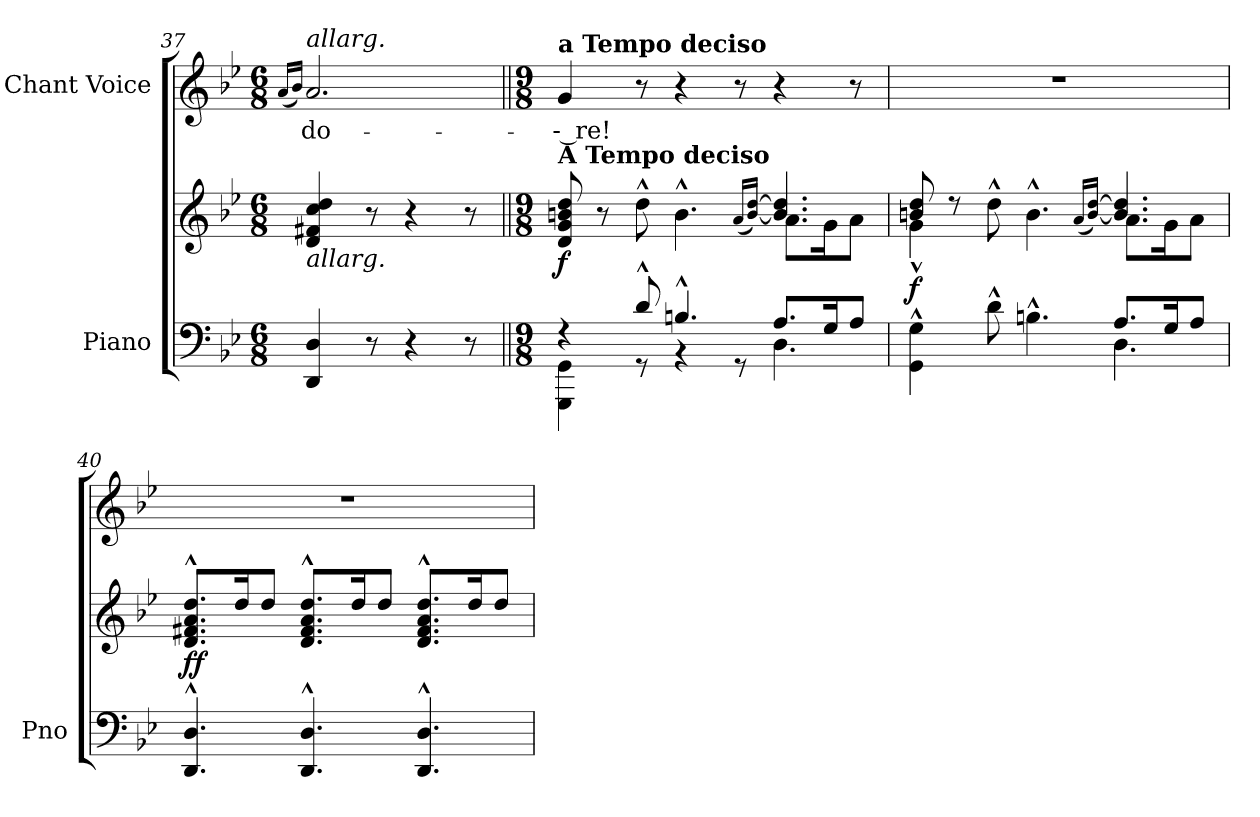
**kern	**kern	**dynam	**kern	**text
*part2	*part2	*part2	*part1	*part1
*staff3	*staff2	*staff2/3	*staff1	*staff1
*I"Piano	*	*	*I"Chant Voice	*
*I'Pno	*	*	*	*
*clefF4	*clefG2	*	*clefG2	*
*k[b-e-]	*k[b-e-]	*	*k[b-e-]	*
*M6/8	*M6/8	*	*M6/8	*
=37	=37	=37	=37	=37
.	.	.	(<16qa/LL	.
.	.	.	16qb-/JJ)	.
!	!	!	!LO:TX:a:i:t=allarg.	!
!	!LO:TX:b:i:t=allarg.	!	!	!
!	!	!	!	!LO:LY:b
4DD/ 4D/	4d/ 4f#X/ 4cc/ 4dd/	.	2.a/	-do-
8r	8r	.	.	.
4r	4r	.	.	.
8r	8r	.	.	.
!!LO:PB:g=z
=38||	=38||	=38||	=38||	=38||
*M9/8	*M9/8	*	*M9/8	*
*	*	*	*MM120	*
*^	*^	*	*	*
!	!	!	!	!	!LO:TX:a:B:t=a Tempo deciso	!
!	!	!LO:TX:a:B:t=A Tempo deciso	!	!	!	!
!	!	!	!	!LO:DY:b	!	!LO:LY:b
4rF	4GGG\ 4GG\	8d/ 8g/ 8bn/ 8dd/	2.ryy	f	4g/	-- re!
.	.	8r	.	.	.	.
8d^^/	8r	8dd^^\	.	.	8r	.
4.Bn^^/	4rBB	4.b^^\	.	.	4r	.
.	8r	.	.	.	8r	.
.	.	(<16qa/LL	.	.	.	.
.	.	[16qb/ [16qdd/JJ)	.	.	.	.
8.A/L	4.D\	4.b/] 4.dd/]	8.a\L	.	4r	.
16G/K	.	.	16g\K	.	.	.
8A/J	.	.	8a\J	.	8r	.
=39	=39	=39	=39	=39	=39	=39
!	!	!	!	!LO:DY:b	!	!
4GG\^^ 4G\^^	2.ryy	8bn/ 8dd/	4g^^\	f	8%9r	.
.	.	8r	.	.	.	.
8d^^\	.	8dd^^\	2ryy	.	.	.
4.Bn^^\	.	4.b^^\	.	.	.	.
.	.	(<16qa/LL	.	.	.	.
.	.	[16qb/ [16qdd/JJ)	.	.	.	.
8.A/L	4.D\	4.b/] 4.dd/]	8.a\L	.	.	.
16G/K	.	.	16g\K	.	.	.
8A/J	.	.	8a\J	.	.	.
*v	*v	*	*	*	*	*
=40	=40	=40	=40	=40	=40
!	!	!	!LO:DY:b	!	!
*	*v	*v	*	*	*
4.DD/^^ 4.D/^^	8.d/^^ 8.f#X/^^ 8.a/^^ 8.dd/^^L	ff	8%9r	.
.	16dd/K	.	.	.
.	8dd/J	.	.	.
4.DD/^^ 4.D/^^	8.d/^^ 8.f#/^^ 8.a/^^ 8.dd/^^L	.	.	.
.	16dd/K	.	.	.
.	8dd/J	.	.	.
4.DD/^^ 4.D/^^	8.d/^^ 8.f#/^^ 8.a/^^ 8.dd/^^L	.	.	.
.	16dd/K	.	.	.
.	8dd/J	.	.	.
=	=	=	=	=
*-	*-	*-	*-	*-
